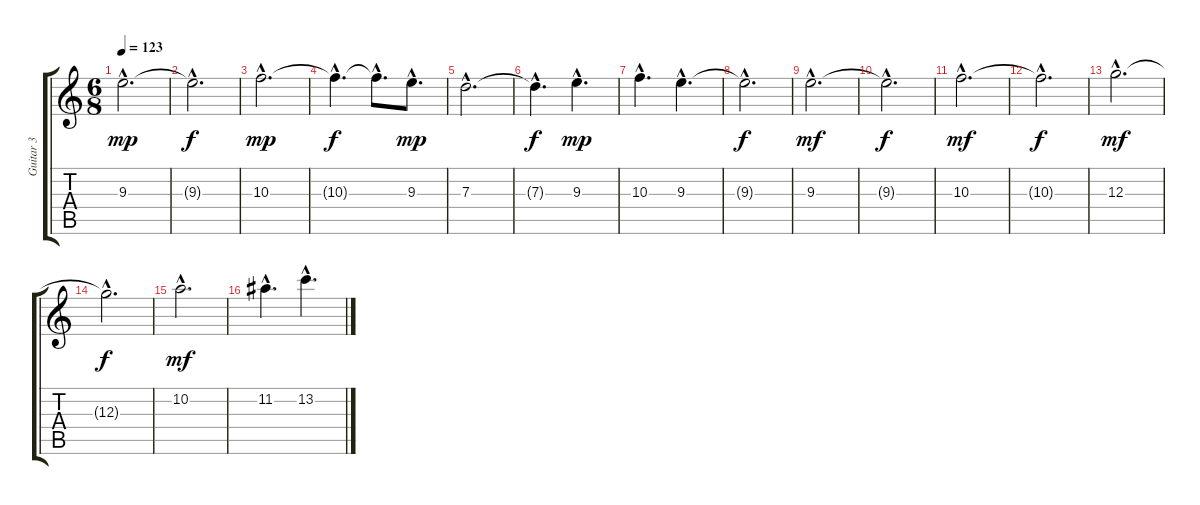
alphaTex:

\track ("Guitar 3" "Guitar 3") {instrument distortionguitar}
\staff {score tabs}
\tuning (E4 B3 G3 D3 A2 E2) {hide}
\ts (6 8)
\tempo 123
\clef g2
\ks c
9.3{hac}.2{d dy mp} |
9.3{hac t}.2{d dy f} |
10.3{hac}.2{d dy mp} |
10.3{hac t}.4{d dy f} 10.3{hac t}.8{d} 9.3{hac}.8{d dy mp} |
7.3{hac}.2{d} |
7.3{hac t}.4{d dy f} 9.3{hac}.4{d dy mp} |
10.3{hac}.4{d} 9.3{hac}.4{d} |
9.3{hac t}.2{d dy f} |
9.3{hac}.2{d dy mf} |
9.3{hac t}.2{d dy f} |
10.3{hac}.2{d dy mf} |
10.3{hac t}.2{d dy f} |
12.3{hac}.2{d dy mf} |
12.3{hac t}.2{d dy f} |
10.2{hac}.2{d dy mf} |
11.2{hac}.4{d} 13.2{hac}.4{d}
